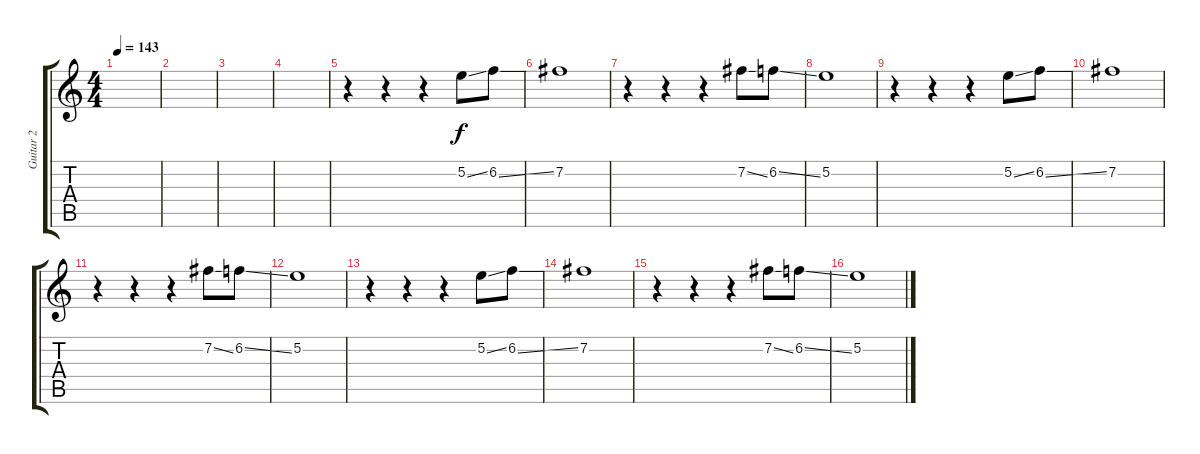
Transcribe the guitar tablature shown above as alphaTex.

\track ("Guitar 2" "Guitar 2") {instrument electricguitarjazz}
\staff {score tabs}
\tuning (E4 B3 G3 D3 A2 E2) {hide}
\ts (4 4)
\tempo 143
\clef g2
\ks c
|
|
|
|
r.4 r.4 r.4 5.2{ss}.8 6.2{ss}.8 |
7.2.1 |
r.4 r.4 r.4 7.2{ss}.8 6.2{ss}.8 |
5.2.1 |
r.4 r.4 r.4 5.2{ss}.8 6.2{ss}.8 |
7.2.1 |
r.4 r.4 r.4 7.2{ss}.8 6.2{ss}.8 |
5.2.1 |
r.4 r.4 r.4 5.2{ss}.8 6.2{ss}.8 |
7.2.1 |
r.4 r.4 r.4 7.2{ss}.8 6.2{ss}.8 |
5.2.1
